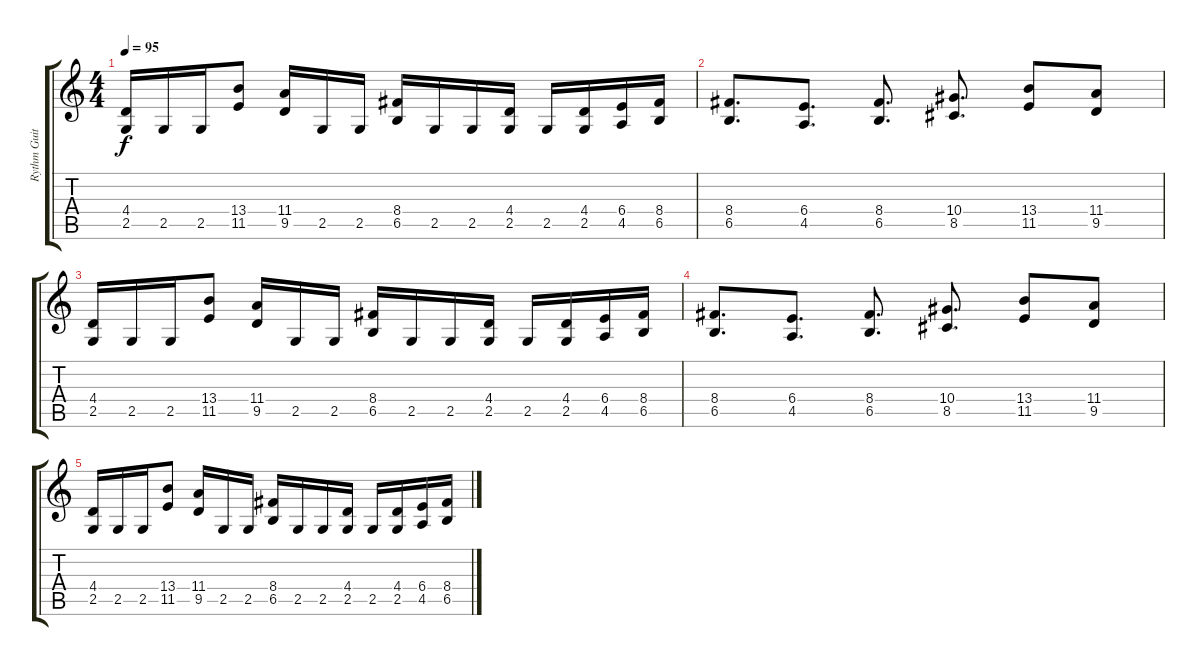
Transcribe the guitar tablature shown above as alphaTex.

\track ("Rythm Guitar" "Rythm Guit") {instrument distortionguitar}
\staff {score tabs}
\tuning (C4 G3 Eb3 Bb2 F2 C2) {hide}
\ts (4 4)
\tempo 95
\clef g2
\ks c
(4.4 2.5).16{dy f} 2.5.16 2.5.16 (13.4 11.5).8 (11.4 9.5).16 2.5.16 2.5.16 (8.4 6.5).16 2.5.16 2.5.16 (4.4 2.5).16 2.5.16 (4.4 2.5).16 (6.4 4.5).16 (8.4 6.5).16 |
(8.4 6.5).8{d} (6.4 4.5).8{d} (8.4 6.5).8{d} (10.4 8.5).8{d} (13.4 11.5).8 (11.4 9.5).8 |
(4.4 2.5).16 2.5.16 2.5.16 (13.4 11.5).8 (11.4 9.5).16 2.5.16 2.5.16 (8.4 6.5).16 2.5.16 2.5.16 (4.4 2.5).16 2.5.16 (4.4 2.5).16 (6.4 4.5).16 (8.4 6.5).16 |
(8.4 6.5).8{d} (6.4 4.5).8{d} (8.4 6.5).8{d} (10.4 8.5).8{d} (13.4 11.5).8 (11.4 9.5).8 |
(4.4 2.5).16 2.5.16 2.5.16 (13.4 11.5).8 (11.4 9.5).16 2.5.16 2.5.16 (8.4 6.5).16 2.5.16 2.5.16 (4.4 2.5).16 2.5.16 (4.4 2.5).16 (6.4 4.5).16 (8.4 6.5).16
